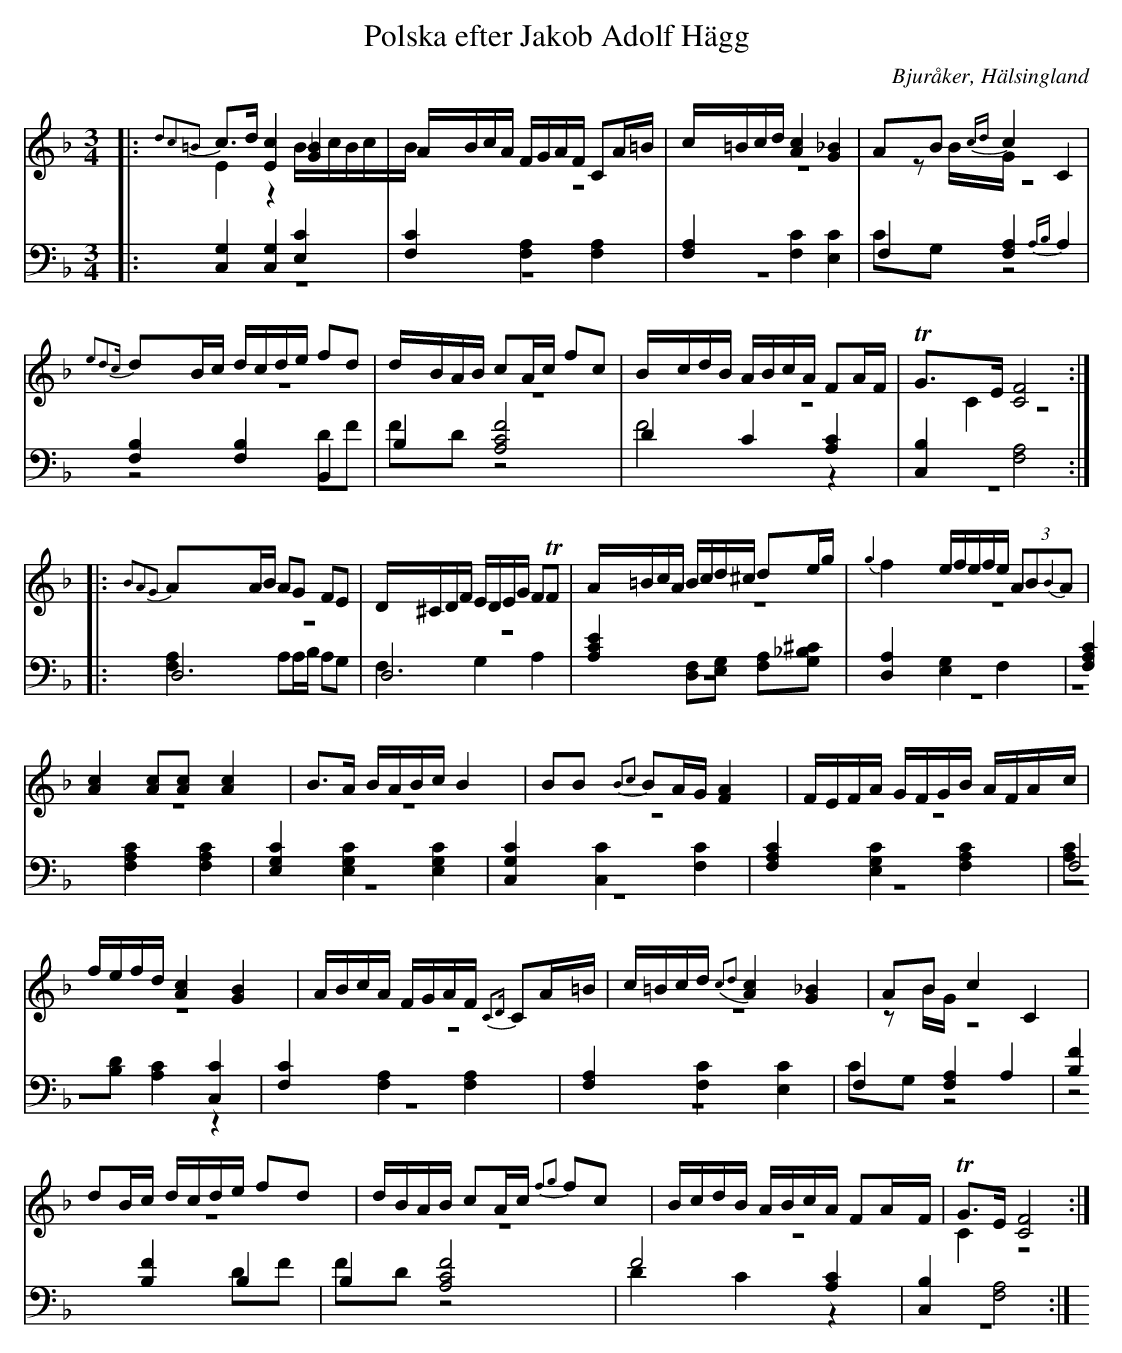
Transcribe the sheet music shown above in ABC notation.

X:1
T: Polska efter Jakob Adolf Hägg
O: Bjuråker, Hälsingland
M: 3/4
L: 1/16
K: F
V:1
V:2 merge
V:3
V:4 merge
V:1
|: {d2c2=B2}c2>d2 [E4c4] [G4_B4]|ABcA FGAF C2A=B|c=Bcd [A4c4] [G4_B4]|A2B2 {cd}c4 C4 |
{e2d2c}d2Bc dcde f2d2|dBAB c2Ac f2c2|BcdB ABcA F2AF|TG2>E2 [C8F8]:|
|:{B2A2G2}A2AB A2G2 F2E2|D^CDF EDEG F2TF2|A=BcA Bcd^c d2eg|{g2}f4 e4/5f4/5e4/5f4/5e4/5 (3A2B2{B2}A2 |
[A4c4] [A2c2][A2c2] [A4c4]|B2>A2 BABc B4|B2B2 {B2c2}B2AG [F4A4]|FEFA GFGB AFAc|
fefd [A4c4] [G4B4]|ABcA FGAF {C2D}C2A=B|c=Bcd {c2d2}[A4c4] [G4_B4]|A2B2 c4 C4 |
d2Bc dcde f2d2|dBAB c2Ac {f2g2}f2c2|BcdB ABcA F2AF|TG2>E2 [C8F8]:|
V:2
|:E4 z4 B4/5c4/5B4/5c4/5B4/5|z12|z12|z2BG z8 |
z12|z12|z12|C4 z8:|
|:z12|z12|z12|z12 |
z12|z12|z12|z12|
z12|z12|z12|z2BG z8 |
z12|z12|z12|C4 z8:|
V:3 clef=bass
|: [C,4G,4] [C,4G,4] [E,4C4]|[F,4C4] [F,4A,4] [F,4A,4]|[F,4A,4] [F,4C4] [E,4C4]| F,4 [F,4A,4] {A,B,}A,4|
[B,4F,4] [B,4F,4] B,,4|B,4 [A,8C8F8]|D4 C4 [A,4C4]|[C,4B,4] [F,8A,8]:|
|:D,12|D,12|[A,4C4E4] [D,2F,2][E,2G,2] [F,2A,2][^C2G,2_B,2]|
[D,4A,4] [E,4G,4] F,4|[F,4A,4C4] [F,4A,4C4] [F,4A,4C4]|[E,4G,4C4] [E,4G,4C4] [E,4G,4C4]|[C,4G,4C4] [C,4C4] [F,4C4]|
[F,4A,4C4] [E,4G,4C4] [F,4A,4C4]|F,8 [C,4C4]|[F,4C4] [F,4A,4] [F,4A,4]|[F,4A,4] [F,4C4] [E,4C4]|
F,4 [F,4A,4] A,4|[B,4F4] [B,4F4] B,4|B,4 [A,8C8F8]|F8  [A,4C4]|[C,4B,4] [F,8A,8]:|
V:4 clef=bass
|:z12|z12|z12|C2G,2 z8 |
z8 D2F2|F2D2 z8|F8 z4|z12:|
|:[F,4A,4] A,2A,B, A,2G,2|F,4 G,4 A,4|z12|z12 |
z12|z12|z12|z12|
[A,2C2][B,2D2] [A,4C4] z4|z12|z12|C2G,2 z8 |
z8 D2F2|F2D2 z8|D4 C4 z4|z12:|
